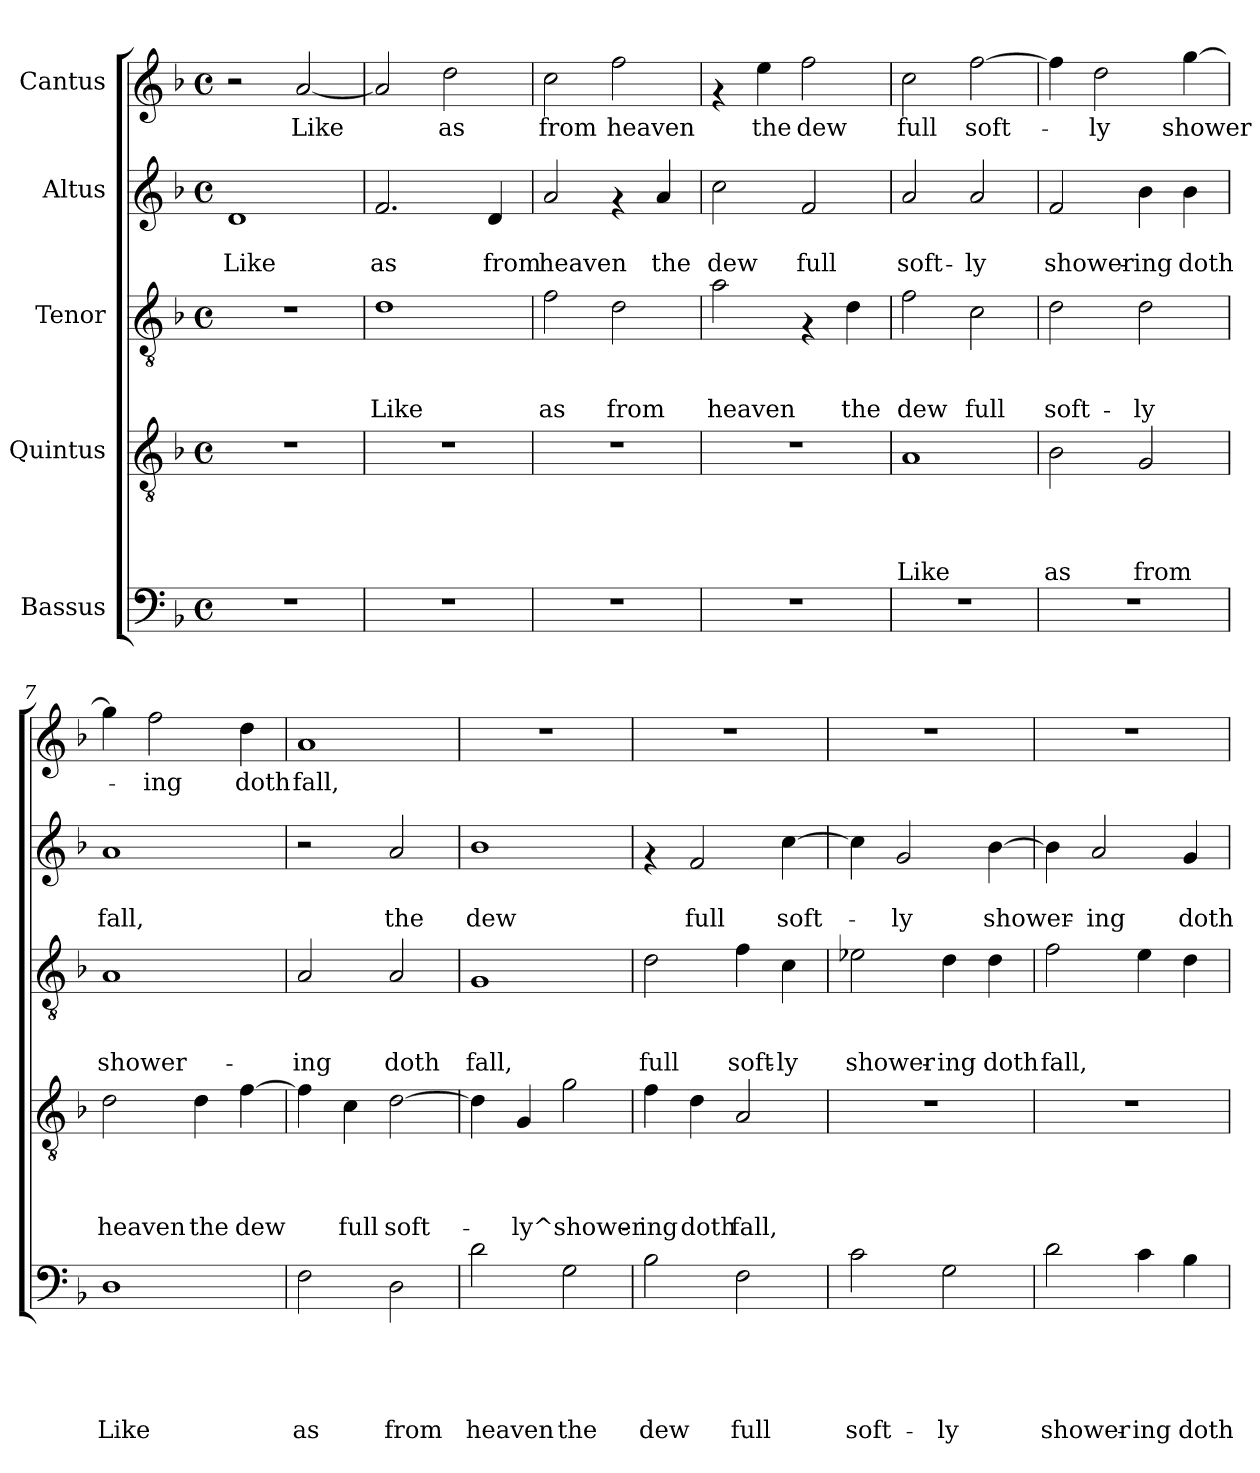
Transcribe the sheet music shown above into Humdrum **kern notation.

**kern	**text	**text	**text	**text	**text	**kern	**text	**text	**text	**text	**kern	**text	**text	**text	**kern	**text	**text	**kern	**text
*part5	*part5	*part5	*part5	*part5	*part5	*part4	*part4	*part4	*part4	*part4	*part3	*part3	*part3	*part3	*part2	*part2	*part2	*part1	*part1
*staff5	*staff5	*staff5	*staff5	*staff5	*staff5	*staff4	*staff4	*staff4	*staff4	*staff4	*staff3	*staff3	*staff3	*staff3	*staff2	*staff2	*staff2	*staff1	*staff1
*I"Bassus	*	*	*	*	*	*I"Quintus	*	*	*	*	*I"Tenor	*	*	*	*I"Altus	*	*	*I"Cantus	*
*clefF4	*	*	*	*	*	*clefGv2	*	*	*	*	*clefGv2	*	*	*	*clefG2	*	*	*clefG2	*
*k[b-]	*	*	*	*	*	*k[b-]	*	*	*	*	*k[b-]	*	*	*	*k[b-]	*	*	*k[b-]	*
*F:	*	*	*	*	*	*F:	*	*	*	*	*F:	*	*	*	*F:	*	*	*F:	*
*M4/4	*	*	*	*	*	*M4/4	*	*	*	*	*M4/4	*	*	*	*M4/4	*	*	*M4/4	*
*met(c)	*	*	*	*	*	*met(c)	*	*	*	*	*met(c)	*	*	*	*met(c)	*	*	*met(c)	*
=1	=1	=1	=1	=1	=1	=1	=1	=1	=1	=1	=1	=1	=1	=1	=1	=1	=1	=1	=1
!	!	!	!	!	!	!	!	!	!	!	!	!	!	!	!	!	!LO:LY:b	!	!
1r	.	.	.	.	.	1r	.	.	.	.	1r	.	.	.	1d	.	Like	2r	.
!	!	!	!	!	!	!	!	!	!	!	!	!	!	!	!	!	!	!	!LO:LY:b
.	.	.	.	.	.	.	.	.	.	.	.	.	.	.	.	.	.	[<2a/	Like
=2	=2	=2	=2	=2	=2	=2	=2	=2	=2	=2	=2	=2	=2	=2	=2	=2	=2	=2	=2
!	!	!	!	!	!	!	!	!	!	!	!	!	!	!LO:LY:b	!	!	!LO:LY:b	!	!
1r	.	.	.	.	.	1r	.	.	.	.	1d	.	.	Like	2.f/	.	as	2a/]	.
!	!	!	!	!	!	!	!	!	!	!	!	!	!	!	!	!	!	!	!LO:LY:b
.	.	.	.	.	.	.	.	.	.	.	.	.	.	.	.	.	.	2dd\	as
!	!	!	!	!	!	!	!	!	!	!	!	!	!	!	!	!	!LO:LY:b	!	!
.	.	.	.	.	.	.	.	.	.	.	.	.	.	.	4d/	.	from	.	.
=3	=3	=3	=3	=3	=3	=3	=3	=3	=3	=3	=3	=3	=3	=3	=3	=3	=3	=3	=3
!	!	!	!	!	!	!	!	!	!	!	!	!	!	!LO:LY:b	!	!	!LO:LY:b	!	!LO:LY:b
1r	.	.	.	.	.	1r	.	.	.	.	2f\	.	.	as	2a/	.	heaven	2cc\	from
!	!	!	!	!	!	!	!	!	!	!	!	!	!	!LO:LY:b	!	!	!	!	!LO:LY:b
.	.	.	.	.	.	.	.	.	.	.	2d\	.	.	from	4rf	.	.	2ff\	heaven
!	!	!	!	!	!	!	!	!	!	!	!	!	!	!	!	!	!LO:LY:b	!	!
.	.	.	.	.	.	.	.	.	.	.	.	.	.	.	4a/	.	the	.	.
=4	=4	=4	=4	=4	=4	=4	=4	=4	=4	=4	=4	=4	=4	=4	=4	=4	=4	=4	=4
!	!	!	!	!	!	!	!	!	!	!	!	!	!	!LO:LY:b	!	!	!LO:LY:b	!	!
1r	.	.	.	.	.	1r	.	.	.	.	2a\	.	.	heaven	2cc\	.	dew	4rf	.
!	!	!	!	!	!	!	!	!	!	!	!	!	!	!	!	!	!	!	!LO:LY:b
.	.	.	.	.	.	.	.	.	.	.	.	.	.	.	.	.	.	4ee\	the
!	!	!	!	!	!	!	!	!	!	!	!	!	!	!	!	!	!LO:LY:b	!	!LO:LY:b
.	.	.	.	.	.	.	.	.	.	.	4rF	.	.	.	2f/	.	full	2ff\	dew
!	!	!	!	!	!	!	!	!	!	!	!	!	!	!LO:LY:b	!	!	!	!	!
.	.	.	.	.	.	.	.	.	.	.	4d\	.	.	the	.	.	.	.	.
=5	=5	=5	=5	=5	=5	=5	=5	=5	=5	=5	=5	=5	=5	=5	=5	=5	=5	=5	=5
!	!	!	!	!	!	!	!	!	!	!LO:LY:b	!	!	!	!LO:LY:b	!	!	!LO:LY:b	!	!LO:LY:b
1r	.	.	.	.	.	1A	.	.	.	Like	2f\	.	.	dew	2a/	.	soft-	2cc\	full
!	!	!	!	!	!	!	!	!	!	!	!	!	!	!LO:LY:b	!	!	!LO:LY:b	!	!LO:LY:b
.	.	.	.	.	.	.	.	.	.	.	2c\	.	.	full	2a/	.	-ly	[>2ff\	soft-
=6	=6	=6	=6	=6	=6	=6	=6	=6	=6	=6	=6	=6	=6	=6	=6	=6	=6	=6	=6
!	!	!	!	!	!	!	!	!	!	!LO:LY:b	!	!	!	!LO:LY:b	!	!	!LO:LY:b	!	!
1r	.	.	.	.	.	2B-\	.	.	.	as	2d\	.	.	soft-	2f/	.	shower-	4ff\]	.
!	!	!	!	!	!	!	!	!	!	!	!	!	!	!	!	!	!	!	!LO:LY:b
.	.	.	.	.	.	.	.	.	.	.	.	.	.	.	.	.	.	2dd\	-ly
!	!	!	!	!	!	!	!	!	!	!LO:LY:b	!	!	!	!LO:LY:b	!	!	!LO:LY:b	!	!
.	.	.	.	.	.	2G/	.	.	.	from	2d\	.	.	-ly	4b-\	.	-ing	.	.
!	!	!	!	!	!	!	!	!	!	!	!	!	!	!	!	!	!LO:LY:b	!	!LO:LY:b
.	.	.	.	.	.	.	.	.	.	.	.	.	.	.	4b-\	.	doth	[<4gg\	shower-
!!LO:PB:g=z
=7	=7	=7	=7	=7	=7	=7	=7	=7	=7	=7	=7	=7	=7	=7	=7	=7	=7	=7	=7
!	!	!	!	!	!LO:LY:b	!	!	!	!	!LO:LY:b	!	!	!	!LO:LY:b	!	!	!LO:LY:b	!	!
1D	.	.	.	.	Like	2d\	.	.	.	heaven	1A	.	.	shower-	1a	.	fall,	4gg\]	.
!	!	!	!	!	!	!	!	!	!	!	!	!	!	!	!	!	!	!	!LO:LY:b
.	.	.	.	.	.	.	.	.	.	.	.	.	.	.	.	.	.	2ff\	-ing
!	!	!	!	!	!	!	!	!	!	!LO:LY:b	!	!	!	!	!	!	!	!	!
.	.	.	.	.	.	4d\	.	.	.	the	.	.	.	.	.	.	.	.	.
!	!	!	!	!	!	!	!	!	!	!LO:LY:b	!	!	!	!	!	!	!	!	!LO:LY:b
.	.	.	.	.	.	[>4f\	.	.	.	dew	.	.	.	.	.	.	.	4dd\	doth
=8	=8	=8	=8	=8	=8	=8	=8	=8	=8	=8	=8	=8	=8	=8	=8	=8	=8	=8	=8
!	!	!	!	!	!LO:LY:b	!	!	!	!	!	!	!	!	!LO:LY:b	!	!	!	!	!LO:LY:b
2F\	.	.	.	.	as	4f\]	.	.	.	.	2A/	.	.	-ing	2r	.	.	1a	fall,
!	!	!	!	!	!	!	!	!	!	!LO:LY:b	!	!	!	!	!	!	!	!	!
.	.	.	.	.	.	4c\	.	.	.	full	.	.	.	.	.	.	.	.	.
!	!	!	!	!	!LO:LY:b	!	!	!	!	!LO:LY:b	!	!	!	!LO:LY:b	!	!	!LO:LY:b	!	!
2D\	.	.	.	.	from	[>2d\	.	.	.	soft-	2A/	.	.	doth	2a/	.	the	.	.
=9	=9	=9	=9	=9	=9	=9	=9	=9	=9	=9	=9	=9	=9	=9	=9	=9	=9	=9	=9
!	!	!	!	!	!LO:LY:b	!	!	!	!	!	!	!	!	!LO:LY:b	!	!	!LO:LY:b	!	!
2d\	.	.	.	.	heaven	4d\]	.	.	.	.	1G	.	.	fall,	1b-	.	dew	1r	.
!	!	!	!	!	!	!	!	!	!	!LO:LY:b	!	!	!	!	!	!	!	!	!
.	.	.	.	.	.	4G/	.	.	.	-ly^shower-	.	.	.	.	.	.	.	.	.
!	!	!	!	!	!LO:LY:b	!	!	!	!	!	!	!	!	!	!	!	!	!	!
2G\	.	.	.	.	the	2g\	.	.	.	.	.	.	.	.	.	.	.	.	.
=10	=10	=10	=10	=10	=10	=10	=10	=10	=10	=10	=10	=10	=10	=10	=10	=10	=10	=10	=10
!	!	!	!	!	!LO:LY:b	!	!	!	!	!LO:LY:b	!	!	!	!LO:LY:b	!	!	!	!	!
2B-\	.	.	.	.	dew	4f\	.	.	.	-ing	2d\	.	.	full	4rf	.	.	1r	.
!	!	!	!	!	!	!	!	!	!	!LO:LY:b	!	!	!	!	!	!	!LO:LY:b	!	!
.	.	.	.	.	.	4d\	.	.	.	doth	.	.	.	.	2f/	.	full	.	.
!	!	!	!	!	!LO:LY:b	!	!	!	!	!LO:LY:b	!	!	!	!LO:LY:b	!	!	!	!	!
2F\	.	.	.	.	full	2A/	.	.	.	fall,	4f\	.	.	soft-	.	.	.	.	.
!	!	!	!	!	!	!	!	!	!	!	!	!	!	!LO:LY:b	!	!	!LO:LY:b	!	!
.	.	.	.	.	.	.	.	.	.	.	4c\	.	.	-ly	[>4cc\	.	soft-	.	.
=11	=11	=11	=11	=11	=11	=11	=11	=11	=11	=11	=11	=11	=11	=11	=11	=11	=11	=11	=11
!	!	!	!	!	!LO:LY:b	!	!	!	!	!	!	!	!	!LO:LY:b	!	!	!	!	!
2c\	.	.	.	.	soft-	1r	.	.	.	.	2e-X\	.	.	shower-	4cc\]	.	.	1r	.
!	!	!	!	!	!	!	!	!	!	!	!	!	!	!	!	!	!LO:LY:b	!	!
.	.	.	.	.	.	.	.	.	.	.	.	.	.	.	2g/	.	-ly	.	.
!	!	!	!	!	!LO:LY:b	!	!	!	!	!	!	!	!	!LO:LY:b	!	!	!	!	!
2G\	.	.	.	.	-ly	.	.	.	.	.	4d\	.	.	-ing	.	.	.	.	.
!	!	!	!	!	!	!	!	!	!	!	!	!	!	!LO:LY:b	!	!	!LO:LY:b	!	!
.	.	.	.	.	.	.	.	.	.	.	4d\	.	.	doth	[>4b-\	.	shower-	.	.
!!LO:PB:g=z
=12	=12	=12	=12	=12	=12	=12	=12	=12	=12	=12	=12	=12	=12	=12	=12	=12	=12	=12	=12
!	!	!	!	!	!LO:LY:b	!	!	!	!	!	!	!	!	!LO:LY:b	!	!	!	!	!
2d\	.	.	.	.	shower-	1r	.	.	.	.	2f\	.	.	fall,	4b-\]	.	.	1r	.
!	!	!	!	!	!	!	!	!	!	!	!	!	!	!	!	!	!LO:LY:b	!	!
.	.	.	.	.	.	.	.	.	.	.	.	.	.	.	2a/	.	-ing	.	.
!	!	!	!	!	!LO:LY:b	!	!	!	!	!	!	!	!	!	!	!	!	!	!
4c\	.	.	.	.	-ing	.	.	.	.	.	4e\	.	.	.	.	.	.	.	.
!	!	!	!	!	!LO:LY:b	!	!	!	!	!	!	!	!	!	!	!	!LO:LY:b	!	!
4B-\	.	.	.	.	doth	.	.	.	.	.	4d\	.	.	.	4g/	.	doth	.	.
=	=	=	=	=	=	=	=	=	=	=	=	=	=	=	=	=	=	=	=
*-	*-	*-	*-	*-	*-	*-	*-	*-	*-	*-	*-	*-	*-	*-	*-	*-	*-	*-	*-
